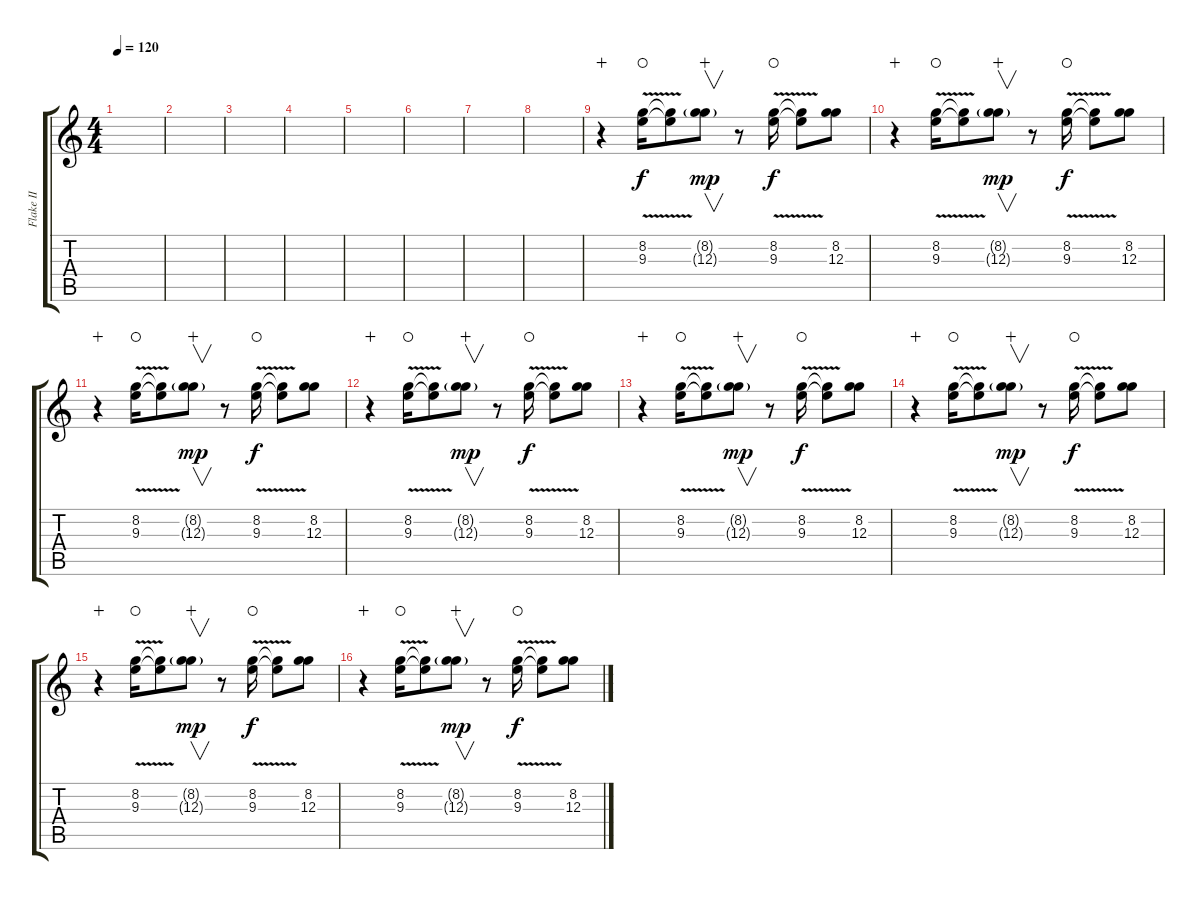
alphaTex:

\track ("Flake II" "Flake II") {instrument overdrivenguitar}
\staff {score tabs}
\tuning (E4 B3 G3 D3 A2 E2) {hide}
\ts (4 4)
\tempo 120
\clef g2
\ks c
|
|
|
|
|
|
|
|
r.4{wahc} (8.2{v} 9.3{v}).16{waho} (8.2{v t} 9.3{v t}).8 (8.2{g} 12.3{g}).8{v dy mp wahc} r.8 (8.2{v} 9.3{v}).16{dy f waho} (8.2{t} 9.3{t}).8 (8.2 12.3).8 |
r.4{wahc} (8.2{v} 9.3{v}).16{waho} (8.2{v t} 9.3{v t}).8 (8.2{g} 12.3{g}).8{v dy mp wahc} r.8 (8.2{v} 9.3{v}).16{dy f waho} (8.2{t} 9.3{t}).8 (8.2 12.3).8 |
r.4{wahc} (8.2{v} 9.3{v}).16{waho} (8.2{v t} 9.3{v t}).8 (8.2{g} 12.3{g}).8{v dy mp wahc} r.8 (8.2{v} 9.3{v}).16{dy f waho} (8.2{t} 9.3{t}).8 (8.2 12.3).8 |
r.4{wahc} (8.2{v} 9.3{v}).16{waho} (8.2{v t} 9.3{v t}).8 (8.2{g} 12.3{g}).8{v dy mp wahc} r.8 (8.2{v} 9.3{v}).16{dy f waho} (8.2{t} 9.3{t}).8 (8.2 12.3).8 |
r.4{wahc} (8.2{v} 9.3{v}).16{waho} (8.2{v t} 9.3{v t}).8 (8.2{g} 12.3{g}).8{v dy mp wahc} r.8 (8.2{v} 9.3{v}).16{dy f waho} (8.2{t} 9.3{t}).8 (8.2 12.3).8 |
r.4{wahc} (8.2{v} 9.3{v}).16{waho} (8.2{v t} 9.3{v t}).8 (8.2{g} 12.3{g}).8{v dy mp wahc} r.8 (8.2{v} 9.3{v}).16{dy f waho} (8.2{t} 9.3{t}).8 (8.2 12.3).8 |
r.4{wahc} (8.2{v} 9.3{v}).16{waho} (8.2{v t} 9.3{v t}).8 (8.2{g} 12.3{g}).8{v dy mp wahc} r.8 (8.2{v} 9.3{v}).16{dy f waho} (8.2{t} 9.3{t}).8 (8.2 12.3).8 |
r.4{wahc} (8.2{v} 9.3{v}).16{waho} (8.2{v t} 9.3{v t}).8 (8.2{g} 12.3{g}).8{v dy mp wahc} r.8 (8.2{v} 9.3{v}).16{dy f waho} (8.2{t} 9.3{t}).8 (8.2 12.3).8
